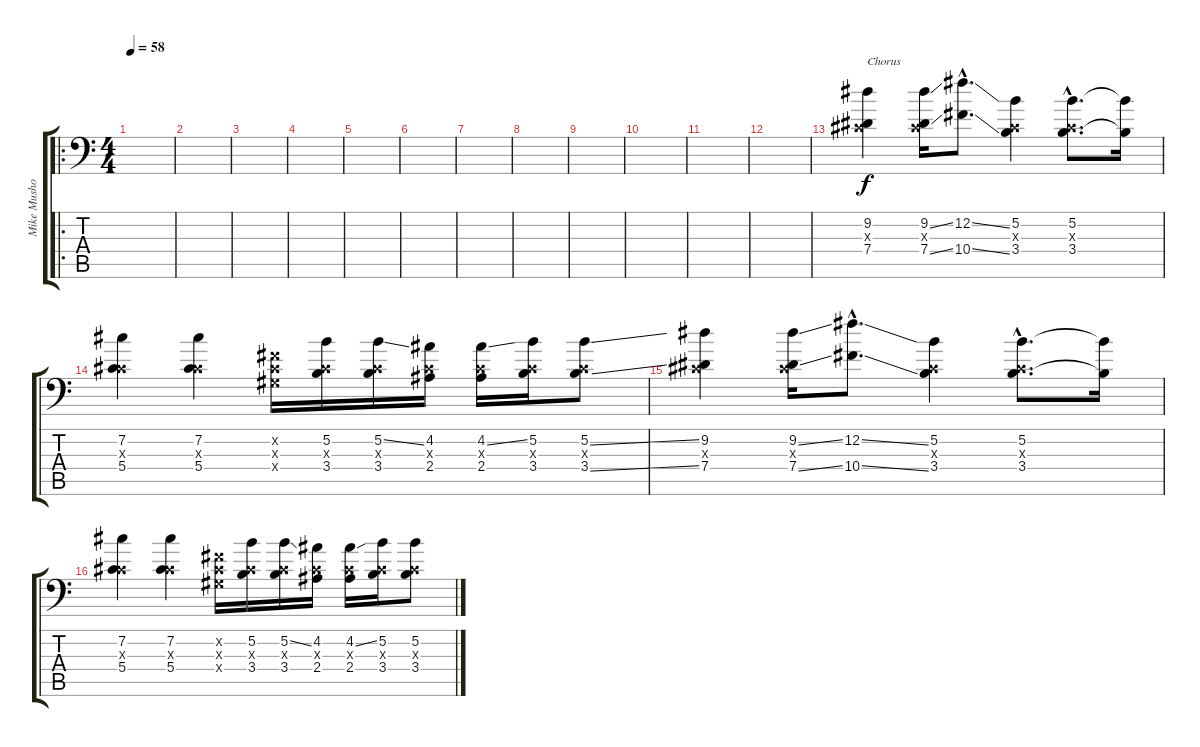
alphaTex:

\track ("Mike Mushok (Fill in More)" "Mike Musho") {instrument distortionguitar}
\staff {score tabs}
\tuning (Bb3 Gb3 Db3 Ab2 Db2 Ab1) {hide}
\ro
\ts (4 4)
\tempo 58
\clef f4
\ks c
|
|
|
|
|
|
|
|
|
|
|
|
(9.2 0.3{x} 7.4).4{txt "Chorus"} (9.2{ss} 0.3{x} 7.4{ss}).16 (12.2{ss hac} 10.4{ss hac}).8{d} (5.2 0.3{x} 3.4).4 (5.2{hac} 0.3{hac x} 3.4{hac}).8{d} (5.2{t} 3.4{t}).16 |
(7.2 0.3{x} 5.4).4 (7.2 0.3{x} 5.4).4 (0.2{x} 0.3{x} 0.4{x}).16 (5.2 0.3{x} 3.4).16 (5.2{ss} 0.3{x} 3.4).16 (4.2 0.3{x} 2.4).16 (4.2{ss} 0.3{x} 2.4).16 (5.2 0.3{x} 3.4).16 (5.2{ss} 0.3{x} 3.4{ss}).8 |
(9.2 0.3{x} 7.4).4 (9.2{ss} 0.3{x} 7.4{ss}).16 (12.2{ss hac} 10.4{ss hac}).8{d} (5.2 0.3{x} 3.4).4 (5.2{hac} 0.3{hac x} 3.4{hac}).8{d} (5.2{t} 3.4{t}).16 |
(7.2 0.3{x} 5.4).4 (7.2 0.3{x} 5.4).4 (0.2{x} 0.3{x} 0.4{x}).16 (5.2 0.3{x} 3.4).16 (5.2{ss} 0.3{x} 3.4).16 (4.2 0.3{x} 2.4).16 (4.2{ss} 0.3{x} 2.4).16 (5.2 0.3{x} 3.4).16 (5.2{ss} 0.3{x} 3.4{ss}).8
